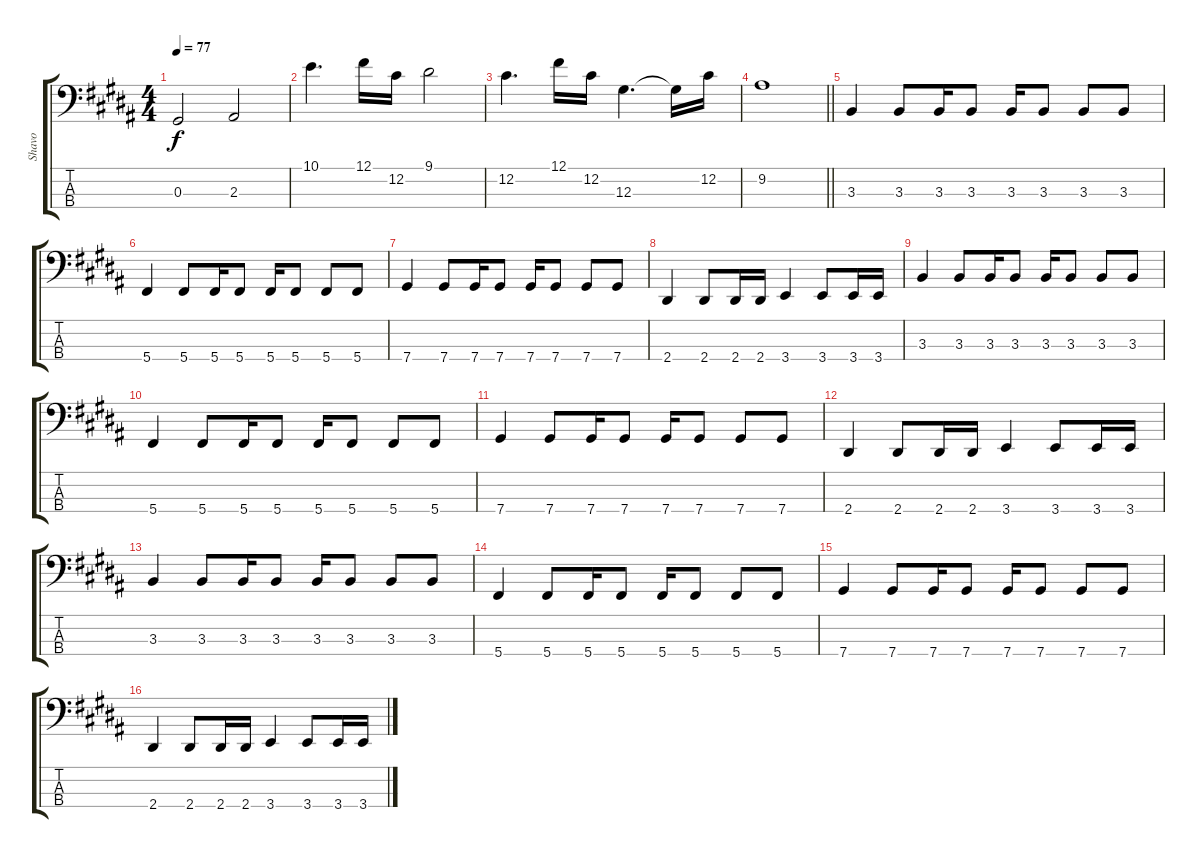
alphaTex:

\track ("Shavo" "Shavo") {instrument electricbassfinger}
\staff {score tabs}
\tuning (Gb2 Db2 Ab1 Db1) {hide}
\ts (4 4)
\tempo 77
\clef f4
\ks g#minor
0.3.2{dy f} 2.3.2 |
10.1.4{d} 12.1.16 12.2.16 9.1.2 |
12.2.4{d} 12.1.16 12.2.16 12.3.4{d} 12.3{t}.16 12.2.16 |
\barLineRight lightlight
9.2.1 |
3.3.4 3.3.8 3.3.16 3.3.8 3.3.16 3.3.8 3.3.8 3.3.8 |
5.4.4 5.4.8 5.4.16 5.4.8 5.4.16 5.4.8 5.4.8 5.4.8 |
7.4.4 7.4.8 7.4.16 7.4.8 7.4.16 7.4.8 7.4.8 7.4.8 |
2.4.4 2.4.8 2.4.16 2.4.16 3.4.4 3.4.8 3.4.16 3.4.16 |
3.3.4 3.3.8 3.3.16 3.3.8 3.3.16 3.3.8 3.3.8 3.3.8 |
5.4.4 5.4.8 5.4.16 5.4.8 5.4.16 5.4.8 5.4.8 5.4.8 |
7.4.4 7.4.8 7.4.16 7.4.8 7.4.16 7.4.8 7.4.8 7.4.8 |
2.4.4 2.4.8 2.4.16 2.4.16 3.4.4 3.4.8 3.4.16 3.4.16 |
3.3.4 3.3.8 3.3.16 3.3.8 3.3.16 3.3.8 3.3.8 3.3.8 |
5.4.4 5.4.8 5.4.16 5.4.8 5.4.16 5.4.8 5.4.8 5.4.8 |
7.4.4 7.4.8 7.4.16 7.4.8 7.4.16 7.4.8 7.4.8 7.4.8 |
2.4.4 2.4.8 2.4.16 2.4.16 3.4.4 3.4.8 3.4.16 3.4.16
